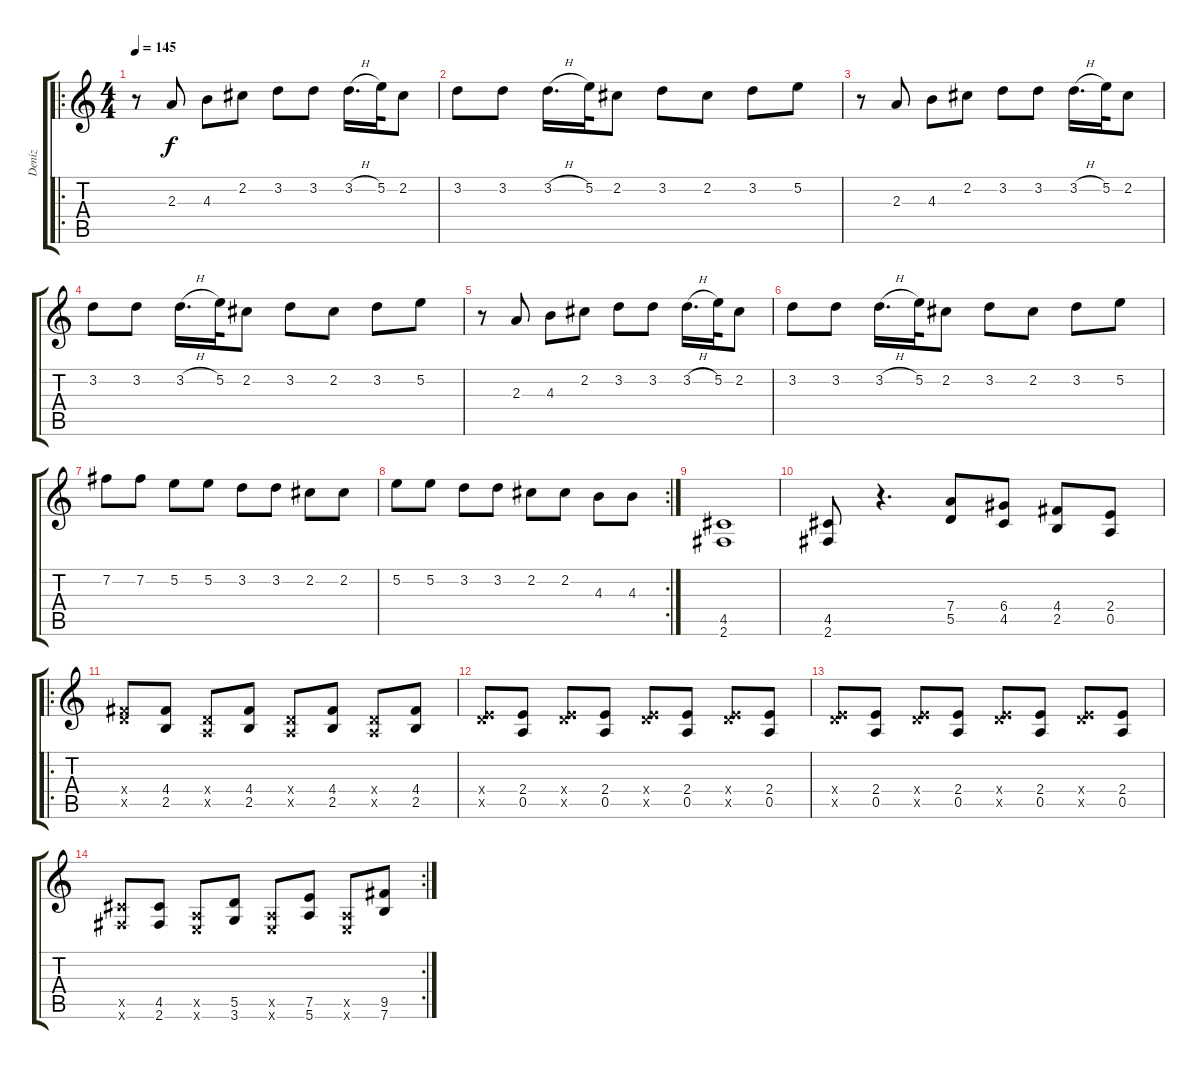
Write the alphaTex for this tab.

\track ("Deniz" "Deniz") {instrument overdrivenguitar}
\staff {score tabs}
\tuning (E4 B3 G3 D3 A2 E2) {hide}
\ro
\ts (4 4)
\tempo 145
\clef g2
\ks c
r.8{dy f} 2.3.8 4.3.8 2.2.8 3.2.8 3.2.8 3.2{h}.16{d} 5.2.32 2.2.8 |
3.2.8 3.2.8 3.2{h}.16{d} 5.2.32 2.2.8 3.2.8 2.2.8 3.2.8 5.2.8 |
r.8 2.3.8 4.3.8 2.2.8 3.2.8 3.2.8 3.2{h}.16{d} 5.2.32 2.2.8 |
3.2.8 3.2.8 3.2{h}.16{d} 5.2.32 2.2.8 3.2.8 2.2.8 3.2.8 5.2.8 |
r.8 2.3.8 4.3.8 2.2.8 3.2.8 3.2.8 3.2{h}.16{d} 5.2.32 2.2.8 |
3.2.8 3.2.8 3.2{h}.16{d} 5.2.32 2.2.8 3.2.8 2.2.8 3.2.8 5.2.8 |
7.2.8 7.2.8 5.2.8 5.2.8 3.2.8 3.2.8 2.2.8 2.2.8 |
\rc 2
5.2.8 5.2.8 3.2.8 3.2.8 2.2.8 2.2.8 4.3.8 4.3.8 |
(4.5 2.6).1 |
(4.5 2.6).8 r.4{d} (7.4 5.5).8 (6.4 4.5).8 (4.4 2.5).8 (2.4 0.5).8 |
\ro
(0.4{x} 9.5{x}).8{volume 12} (4.4 2.5).8 (0.4{x} 0.5{x}).8 (4.4 2.5).8 (0.4{x} 0.5{x}).8 (4.4 2.5).8 (0.4{x} 0.5{x}).8 (4.4 2.5).8 |
(0.4{x} 7.5{x}).8 (2.4 0.5).8 (0.4{x} 7.5{x}).8 (2.4 0.5).8 (0.4{x} 7.5{x}).8 (2.4 0.5).8 (0.4{x} 7.5{x}).8 (2.4 0.5).8 |
(0.4{x} 7.5{x}).8 (2.4 0.5).8 (0.4{x} 7.5{x}).8 (2.4 0.5).8 (0.4{x} 7.5{x}).8 (2.4 0.5).8 (0.4{x} 7.5{x}).8 (2.4 0.5).8 |
\rc 2
(4.5{x} 2.6{x}).8 (4.5 2.6).8 (0.5{x} 0.6{x}).8 (5.5 3.6).8 (0.5{x} 0.6{x}).8 (7.5 5.6).8 (0.5{x} 0.6{x}).8 (9.5 7.6).8
